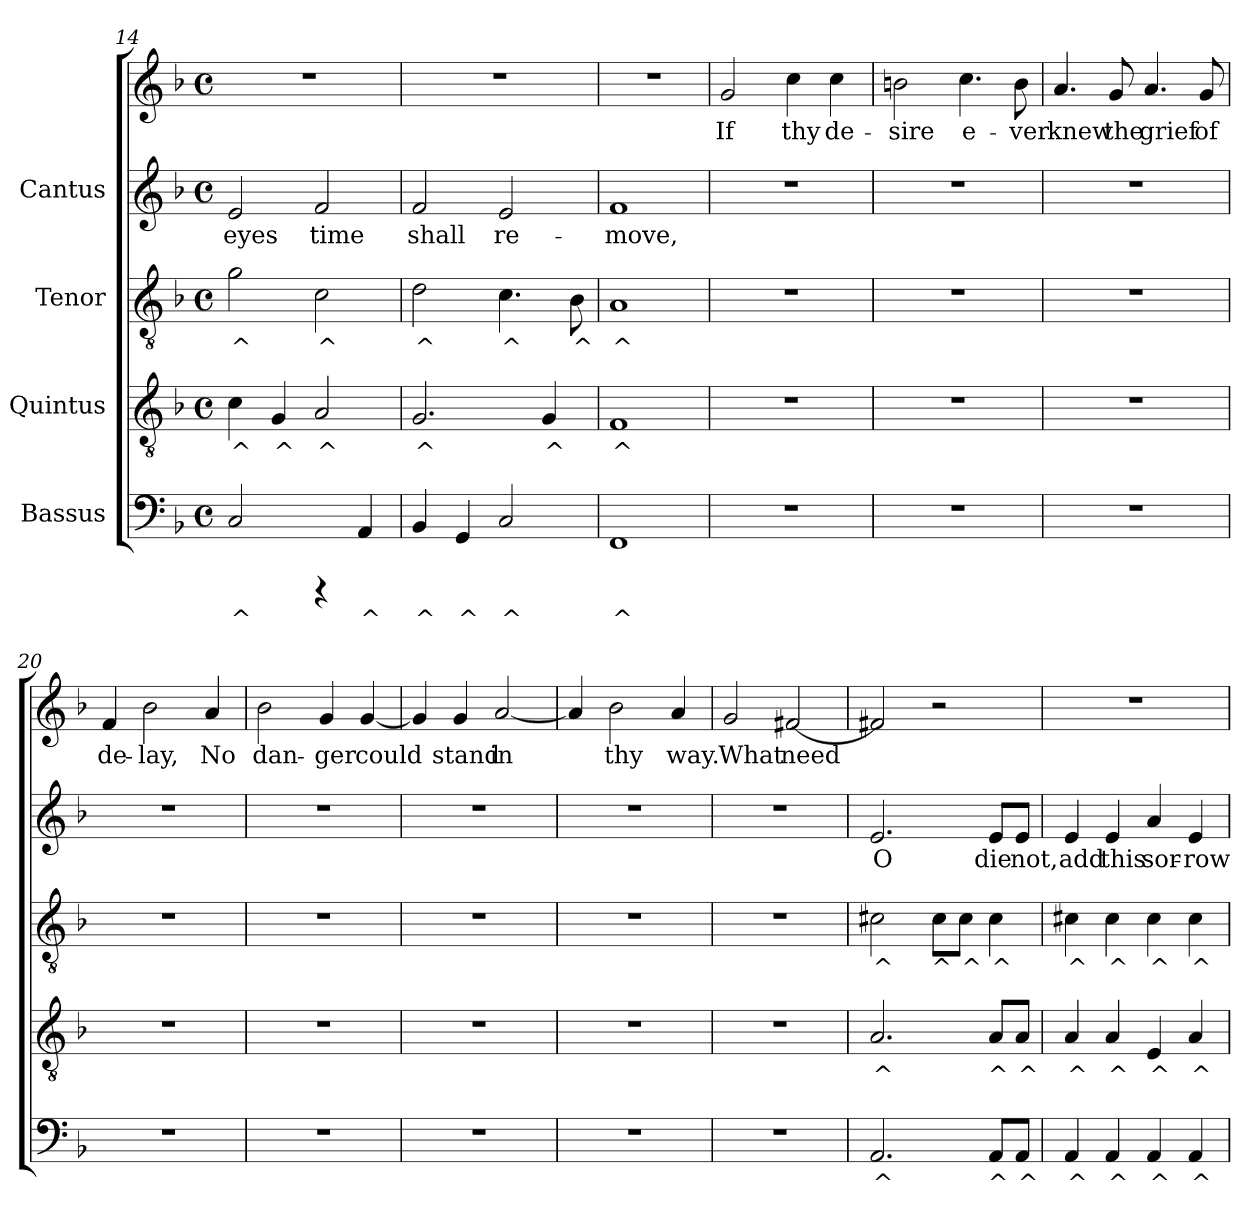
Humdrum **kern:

**kern	**text	**kern	**text	**kern	**text	**kern	**text	**kern	**text
*part4	*part4	*part3	*part3	*part2	*part2	*part1	*part1	*part1	*part1
*staff5	*staff5	*staff4	*staff4	*staff3	*staff3	*staff2	*staff2	*staff1	*staff1
*I"Bassus	*	*I"Quintus	*	*I"Tenor	*	*I"Cantus	*	*	*
*clefF4	*	*clefGv2	*	*clefGv2	*	*clefG2	*	*clefG2	*
*k[b-]	*	*k[b-]	*	*k[b-]	*	*k[b-]	*	*k[b-]	*
*F:	*	*F:	*	*F:	*	*F:	*	*F:	*
*M4/4	*	*M4/4	*	*M4/4	*	*M4/4	*	*M4/4	*
*met(c)	*	*met(c)	*	*met(c)	*	*met(c)	*	*met(c)	*
=14	=14	=14	=14	=14	=14	=14	=14	=14	=14
!	!LO:LY:b:cj	!	!LO:LY:b:cj	!	!LO:LY:b:cj	!	!LO:LY:b:cj	!	!
2C/	^	4c\	^	2g\	^	2e/	eyes	1r	.
!	!	!	!LO:LY:b:cj	!	!	!	!	!	!
.	.	4G/	^	.	.	.	.	.	.
!	!	!	!LO:LY:b:cj	!	!LO:LY:b:cj	!	!LO:LY:b:cj	!	!
4rCCC	.	2A/	^	2c\	^	2f/	time	.	.
!	!LO:LY:b:cj	!	!	!	!	!	!	!	!
4AA/	^	.	.	.	.	.	.	.	.
=15	=15	=15	=15	=15	=15	=15	=15	=15	=15
!	!LO:LY:b:cj	!	!LO:LY:b:cj	!	!LO:LY:b:cj	!	!LO:LY:b:cj	!	!
4BB-/	^	2.G/	^	2d\	^	2f/	shall	1r	.
!	!LO:LY:b:cj	!	!	!	!	!	!	!	!
4GG/	^	.	.	.	.	.	.	.	.
!	!LO:LY:b:cj	!	!	!	!LO:LY:b:cj	!	!LO:LY:b:cj	!	!
2C/	^	.	.	4.c\	^	2e/	re-	.	.
!	!	!	!LO:LY:b:cj	!	!	!	!	!	!
.	.	4G/	^	.	.	.	.	.	.
!	!	!	!	!	!LO:LY:b:cj	!	!	!	!
.	.	.	.	8B-\	^	.	.	.	.
=16	=16	=16	=16	=16	=16	=16	=16	=16	=16
!	!LO:LY:b:cj	!	!LO:LY:b:cj	!	!LO:LY:b:cj	!	!LO:LY:b:cj	!	!
1FF	^	1F	^	1A	^	1f	-move,	1r	.
=17	=17	=17	=17	=17	=17	=17	=17	=17	=17
!	!	!	!	!	!	!	!	!	!LO:LY:b:cj
1r	.	1r	.	1r	.	1r	.	2g/	If
!	!	!	!	!	!	!	!	!	!LO:LY:b:cj
.	.	.	.	.	.	.	.	4cc\	thy
!	!	!	!	!	!	!	!	!	!LO:LY:b:cj
.	.	.	.	.	.	.	.	4cc\	de-
=18	=18	=18	=18	=18	=18	=18	=18	=18	=18
!	!	!	!	!	!	!	!	!	!LO:LY:b:cj
1r	.	1r	.	1r	.	1r	.	2bn\	-sire
!	!	!	!	!	!	!	!	!	!LO:LY:b:cj
.	.	.	.	.	.	.	.	4.cc\	e-
!	!	!	!	!	!	!	!	!	!LO:LY:b:cj
.	.	.	.	.	.	.	.	8b\	-ver
!!LO:LB:g=z
=19	=19	=19	=19	=19	=19	=19	=19	=19	=19
!	!	!	!	!	!	!	!	!	!LO:LY:b:cj
1r	.	1r	.	1r	.	1r	.	4.a/	knew
!	!	!	!	!	!	!	!	!	!LO:LY:b:cj
.	.	.	.	.	.	.	.	8g/	the
!	!	!	!	!	!	!	!	!	!LO:LY:b:cj
.	.	.	.	.	.	.	.	4.a/	grief
!	!	!	!	!	!	!	!	!	!LO:LY:b:cj
.	.	.	.	.	.	.	.	8g/	of
=20	=20	=20	=20	=20	=20	=20	=20	=20	=20
!	!	!	!	!	!	!	!	!	!LO:LY:b:cj
1r	.	1r	.	1r	.	1r	.	4f/	de-
!	!	!	!	!	!	!	!	!	!LO:LY:b:cj
.	.	.	.	.	.	.	.	2b-\	-lay,
!	!	!	!	!	!	!	!	!	!LO:LY:b:cj
.	.	.	.	.	.	.	.	4a/	No
=21	=21	=21	=21	=21	=21	=21	=21	=21	=21
!	!	!	!	!	!	!	!	!	!LO:LY:b:cj
1r	.	1r	.	1r	.	1r	.	2b-\	dan-
!	!	!	!	!	!	!	!	!	!LO:LY:b:cj
.	.	.	.	.	.	.	.	4g/	-ger
!	!	!	!	!	!	!	!	!	!LO:LY:b:cj
.	.	.	.	.	.	.	.	[<4g/	could
=22	=22	=22	=22	=22	=22	=22	=22	=22	=22
!	!	!	!	!	!	!	!	!	!LO:LY:b:cj
1r	.	1r	.	1r	.	1r	.	4g/]	.
!	!	!	!	!	!	!	!	!	!LO:LY:b:cj
.	.	.	.	.	.	.	.	4g/	stand
!	!	!	!	!	!	!	!	!	!LO:LY:b:cj
.	.	.	.	.	.	.	.	[<2a/	in
=23	=23	=23	=23	=23	=23	=23	=23	=23	=23
!	!	!	!	!	!	!	!	!	!LO:LY:b:cj
1r	.	1r	.	1r	.	1r	.	4a/]	.
!	!	!	!	!	!	!	!	!	!LO:LY:b:cj
.	.	.	.	.	.	.	.	2b-\	thy
!	!	!	!	!	!	!	!	!	!LO:LY:b:cj
.	.	.	.	.	.	.	.	4a/	way.
=24	=24	=24	=24	=24	=24	=24	=24	=24	=24
!	!	!	!	!	!	!	!	!	!LO:LY:b:cj
1r	.	1r	.	1r	.	1r	.	2g/	What
!	!	!	!	!	!	!	!	!	!LO:LY:b:cj
.	.	.	.	.	.	.	.	[<2f#X/	need
!!LO:PB:g=z
=25	=25	=25	=25	=25	=25	=25	=25	=25	=25
!	!LO:LY:b:cj	!	!LO:LY:b:cj	!	!LO:LY:b:cj	!	!LO:LY:b:cj	!	!
2.AA/	^	2.A/	^	2c#X\	^	2.e/	O	2f#X/]	.
!	!	!	!	!	!LO:LY:b:cj	!	!	!	!
.	.	.	.	8c#\L	^	.	.	2r	.
!	!	!	!	!	!LO:LY:b:cj	!	!	!	!
.	.	.	.	8c#\J	^	.	.	.	.
!	!LO:LY:b:cj	!	!LO:LY:b:cj	!	!LO:LY:b:cj	!	!LO:LY:b:cj	!	!
8AA/L	^	8A/L	^	4c#\	^	8e/L	die	.	.
!	!LO:LY:b:cj	!	!LO:LY:b:cj	!	!	!	!LO:LY:b:cj	!	!
8AA/J	^	8A/J	^	.	.	8e/J	not,	.	.
=26	=26	=26	=26	=26	=26	=26	=26	=26	=26
!	!LO:LY:b:cj	!	!LO:LY:b:cj	!	!LO:LY:b:cj	!	!LO:LY:b:cj	!	!
4AA/	^	4A/	^	4c#X\	^	4e/	add	1r	.
!	!LO:LY:b:cj	!	!LO:LY:b:cj	!	!LO:LY:b:cj	!	!LO:LY:b:cj	!	!
4AA/	^	4A/	^	4c#\	^	4e/	this	.	.
!	!LO:LY:b:cj	!	!LO:LY:b:cj	!	!LO:LY:b:cj	!	!LO:LY:b:cj	!	!
4AA/	^	4E/	^	4c#\	^	4a/	sor-	.	.
!	!LO:LY:b:cj	!	!LO:LY:b:cj	!	!LO:LY:b:cj	!	!LO:LY:b:cj	!	!
4AA/	^	4A/	^	4c#\	^	4e/	-row	.	.
=	=	=	=	=	=	=	=	=	=
*-	*-	*-	*-	*-	*-	*-	*-	*-	*-
